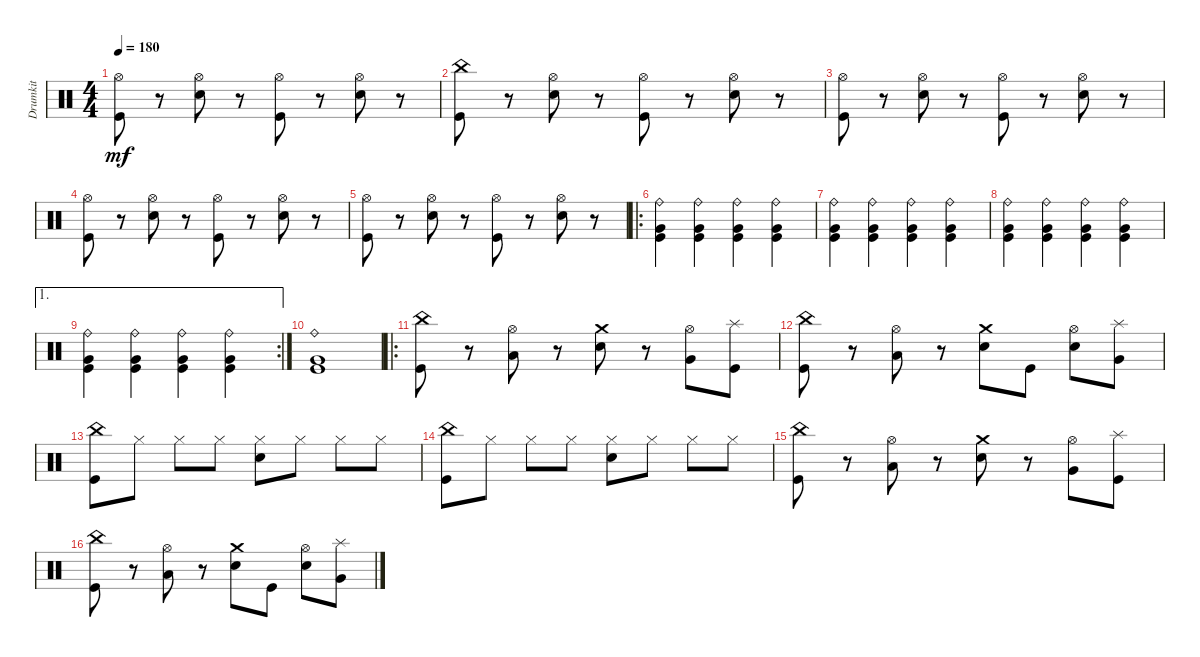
\track ("Drumkit" "Drumkit") {instrument percussion}
\staff {score}
\articulation defaults
\ts (4 4)
\tempo 180
\clef neutral
\ks c
("Kick (hit)" "Hi-Hat (open)").8{dy mf} r.8 ("Snare (hit) 2" "Hi-Hat (open)").8 r.8 ("Kick (hit)" "Hi-Hat (open)").8 r.8 ("Snare (hit) 2" "Hi-Hat (open)").8 r.8 |
("Kick (hit)" "China (hit)").8 r.8 ("Snare (hit) 2" "Hi-Hat (open)").8 r.8 ("Kick (hit)" "Hi-Hat (open)").8 r.8 ("Snare (hit) 2" "Hi-Hat (open)").8 r.8 |
("Kick (hit)" "Hi-Hat (open)").8 r.8 ("Snare (hit) 2" "Hi-Hat (open)").8 r.8 ("Kick (hit)" "Hi-Hat (open)").8 r.8 ("Snare (hit) 2" "Hi-Hat (open)").8 r.8 |
("Kick (hit)" "Hi-Hat (open)").8 r.8 ("Snare (hit) 2" "Hi-Hat (open)").8 r.8 ("Kick (hit)" "Hi-Hat (open)").8 r.8 ("Snare (hit) 2" "Hi-Hat (open)").8 r.8 |
("Kick (hit)" "Hi-Hat (open)").8 r.8 ("Snare (hit) 2" "Hi-Hat (open)").8 r.8 ("Kick (hit)" "Hi-Hat (open)").8 r.8 ("Snare (hit) 2" "Hi-Hat (open)").8 r.8 |
\ro
("Very Low Tom (hit)" "Kick (hit)" "Ride (bell)").4 ("Very Low Tom (hit)" "Kick (hit)" "Ride (bell)").4 ("Very Low Tom (hit)" "Kick (hit)" "Ride (bell)").4 ("Very Low Tom (hit)" "Kick (hit)" "Ride (bell)").4 |
("Very Low Tom (hit)" "Kick (hit)" "Ride (bell)").4 ("Very Low Tom (hit)" "Kick (hit)" "Ride (bell)").4 ("Very Low Tom (hit)" "Kick (hit)" "Ride (bell)").4 ("Very Low Tom (hit)" "Kick (hit)" "Ride (bell)").4 |
("Very Low Tom (hit)" "Kick (hit)" "Ride (bell)").4 ("Very Low Tom (hit)" "Kick (hit)" "Ride (bell)").4 ("Very Low Tom (hit)" "Kick (hit)" "Ride (bell)").4 ("Very Low Tom (hit)" "Kick (hit)" "Ride (bell)").4 |
\ae 1
\rc 2
("Very Low Tom (hit)" "Kick (hit)" "Ride (bell)").4 ("Very Low Tom (hit)" "Kick (hit)" "Ride (bell)").4 ("Very Low Tom (hit)" "Kick (hit)" "Ride (bell)").4 ("Very Low Tom (hit)" "Kick (hit)" "Ride (bell)").4 |
("Very Low Tom (hit)" "Kick (hit)" "Ride (bell)").1 |
\ro
("Kick (hit)" "China (hit)").8 r.8 ("Hi-Hat (open)" "Low Tom (hit)").8 r.8 ("Snare (hit) 2" "Crash medium (hit)").8 r.8 ("Hi-Hat (open)" "Very Low Tom (hit)").8 ("Kick (hit)" "Splash (hit)").8 |
("Kick (hit)" "China (hit)").8 r.8 ("Hi-Hat (open)" "Low Tom (hit)").8 r.8 ("Snare (hit) 2" "Crash medium (hit)").8 "Kick (hit)".8 ("Snare (hit) 2" "Hi-Hat (open)").8 ("Splash (hit)" "Very Low Tom (hit)").8 |
("Kick (hit)" "China (hit)").8 "Hi-Hat (closed)".8 "Hi-Hat (closed)".8 "Hi-Hat (closed)".8 ("Snare (hit) 2" "Hi-Hat (closed)").8 "Hi-Hat (closed)".8 "Hi-Hat (closed)".8 "Hi-Hat (closed)".8 |
("Kick (hit)" "China (hit)").8 "Hi-Hat (closed)".8 "Hi-Hat (closed)".8 "Hi-Hat (closed)".8 ("Snare (hit) 2" "Hi-Hat (closed)").8 "Hi-Hat (closed)".8 "Hi-Hat (closed)".8 "Hi-Hat (closed)".8 |
("Kick (hit)" "China (hit)").8 r.8 ("Hi-Hat (open)" "Low Tom (hit)").8 r.8 ("Snare (hit) 2" "Crash medium (hit)").8 r.8 ("Hi-Hat (open)" "Very Low Tom (hit)").8 ("Kick (hit)" "Splash (hit)").8 |
("Kick (hit)" "China (hit)").8 r.8 ("Hi-Hat (open)" "Low Tom (hit)").8 r.8 ("Snare (hit) 2" "Crash medium (hit)").8 "Kick (hit)".8 ("Snare (hit) 2" "Hi-Hat (open)").8 ("Splash (hit)" "Very Low Tom (hit)").8
